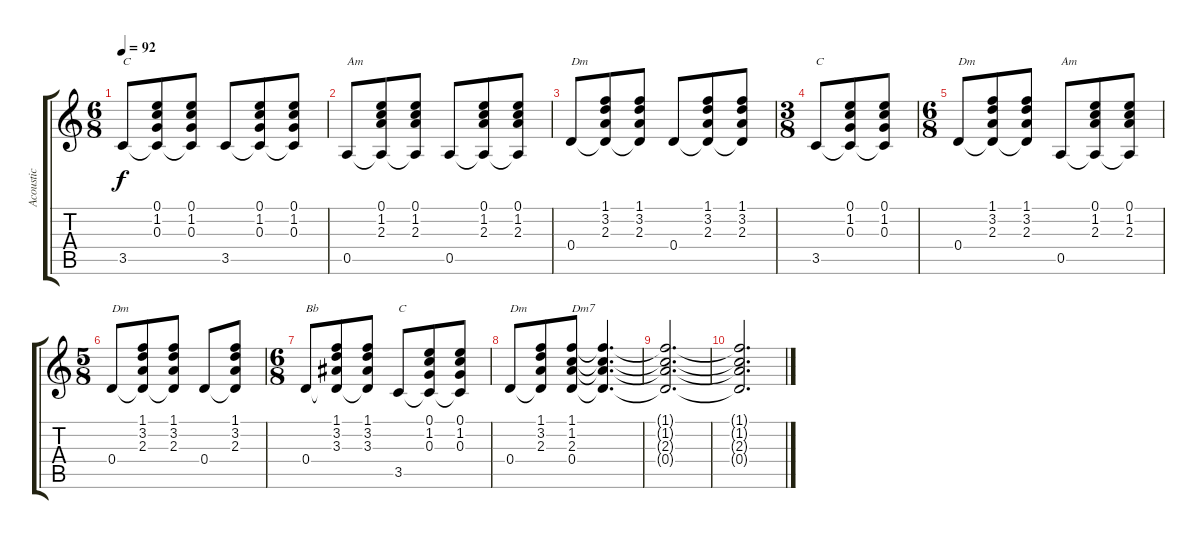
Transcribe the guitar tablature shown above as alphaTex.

\track ("Acoustic" "Acoustic") {instrument acousticguitarsteel}
\staff {score tabs}
\tuning (E4 B3 G3 D3 A2 E2) {hide}
\ts (6 8)
\tempo 92
\clef g2
\ks c
3.5.8{txt "C" dy f} (0.1 1.2 0.3 3.5{t}).8 (0.1 1.2 0.3 3.5{t}).8 3.5.8 (0.1 1.2 0.3 3.5{t}).8 (0.1 1.2 0.3 3.5{t}).8 |
0.5.8{txt "Am"} (0.1 1.2 2.3 0.5{t}).8 (0.1 1.2 2.3 0.5{t}).8 0.5.8 (0.1 1.2 2.3 0.5{t}).8 (0.1 1.2 2.3 0.5{t}).8 |
0.4.8{txt "Dm"} (1.1 3.2 2.3 0.4{t}).8 (1.1 3.2 2.3 0.4{t}).8 0.4.8 (1.1 3.2 2.3 0.4{t}).8 (1.1 3.2 2.3 0.4{t}).8 |
\ts (3 8)
3.5.8{txt "C"} (0.1 1.2 0.3 3.5{t}).8 (0.1 1.2 0.3 3.5{t}).8 |
\ts (6 8)
0.4.8{txt "Dm"} (1.1 3.2 2.3 0.4{t}).8 (1.1 3.2 2.3 0.4{t}).8 0.5.8{txt "Am"} (0.1 1.2 2.3 0.5{t}).8 (0.1 1.2 2.3 0.5{t}).8 |
\ts (5 8)
0.4.8{txt "Dm"} (1.1 3.2 2.3 0.4{t}).8 (1.1 3.2 2.3 0.4{t}).8 0.4.8 (1.1 3.2 2.3 0.4{t}).8 |
\ts (6 8)
0.4.8{txt "Bb"} (1.1 3.2 3.3 0.4{t}).8 (1.1 3.2 3.3 0.4{t}).8 3.5.8{txt "C"} (0.1 1.2 0.3 3.5{t}).8 (0.1 1.2 0.3 3.5{t}).8 |
0.4.8{txt "Dm"} (1.1 3.2 2.3 0.4{t}).8 (1.1 1.2 2.3 0.4).8{txt "Dm7"} (1.1{t} 1.2{t} 2.3{t} 0.4{t}).4{d} |
(1.1{t} 1.2{t} 2.3{t} 0.4{t}).2{d} |
(1.1{t} 1.2{t} 2.3{t} 0.4{t}).2{d}
